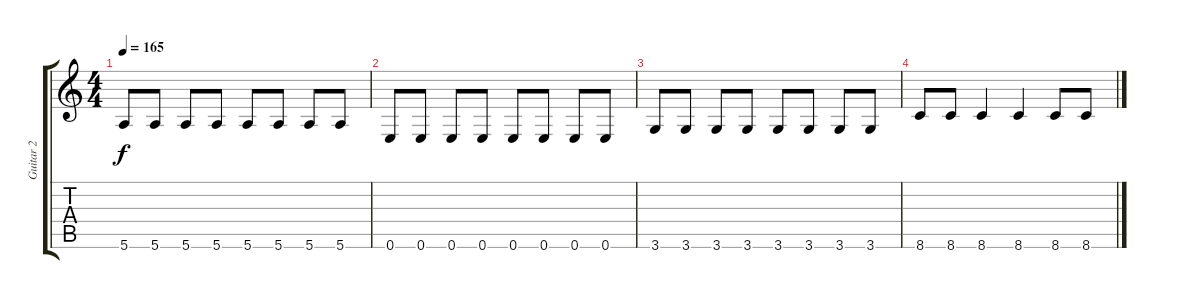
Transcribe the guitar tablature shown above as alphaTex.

\track ("Guitar 2" "Guitar 2") {instrument overdrivenguitar}
\staff {score tabs}
\tuning (E4 B3 G3 D3 A2 E2) {hide}
\ts (4 4)
\tempo 165
\clef g2
\ks c
5.6.8{dy f} 5.6.8 5.6.8 5.6.8 5.6.8 5.6.8 5.6.8 5.6.8 |
0.6.8 0.6.8 0.6.8 0.6.8 0.6.8 0.6.8 0.6.8 0.6.8 |
3.6.8 3.6.8 3.6.8 3.6.8 3.6.8 3.6.8 3.6.8 3.6.8 |
8.6.8 8.6.8 8.6.4 8.6.4 8.6.8 8.6.8
